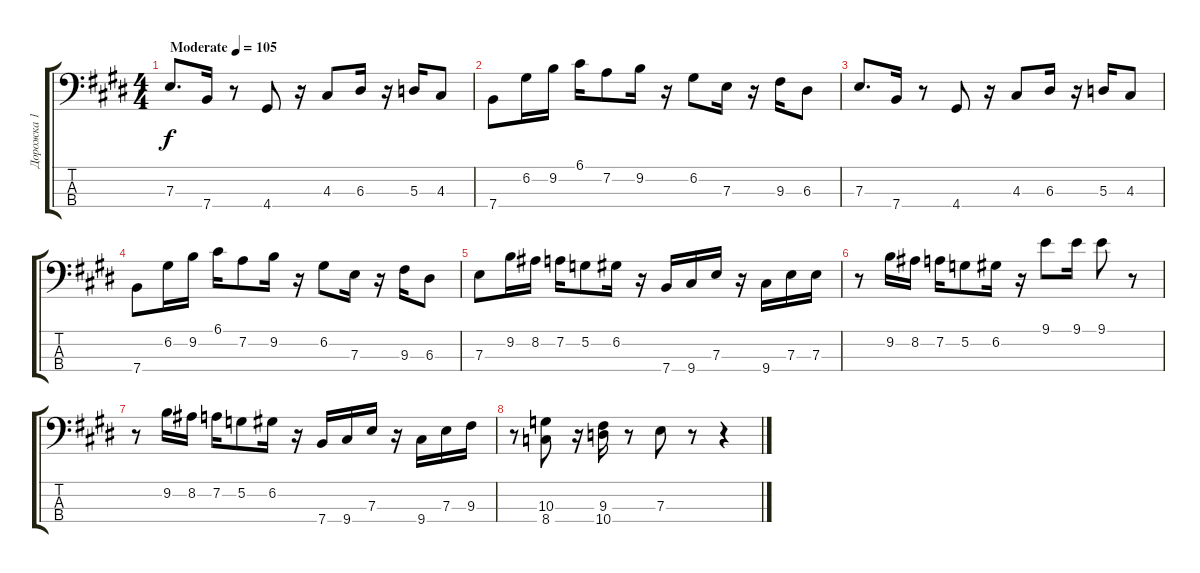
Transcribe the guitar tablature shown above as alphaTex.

\track ("Дорожка 1" "Дорожка 1") {instrument fretlessbass}
\staff {score tabs}
\tuning (G2 D2 A1 E1) {hide}
\ts (4 4)
\tempo (105 "Moderate")
\clef f4
\ks e
7.3.8{d dy f instrument fretlessbass} 7.4.16 r.8 4.4.8 r.16 4.3.8 6.3.16 r.16 5.3.16 4.3.8 |
7.4.8 6.2.16 9.2.16 6.1.16 7.2.8 9.2.16 r.16 6.2.8 7.3.16 r.16 9.3.16 6.3.8 |
7.3.8{d} 7.4.16 r.8 4.4.8 r.16 4.3.8 6.3.16 r.16 5.3.16 4.3.8 |
7.4.8 6.2.16 9.2.16 6.1.16 7.2.8 9.2.16 r.16 6.2.8 7.3.16 r.16 9.3.16 6.3.8 |
7.3.8 9.2.16 8.2.16 7.2.16 5.2.8 6.2.16 r.16 7.4.16 9.4.16 7.3.16 r.16 9.4.16 7.3.16 7.3.16 |
r.8 9.2.16 8.2.16 7.2.16 5.2.8 6.2.16 r.16 9.1.8 9.1.16 9.1.8 r.8 |
r.8 9.2.16 8.2.16 7.2.16 5.2.8 6.2.16 r.16 7.4.16 9.4.16 7.3.16 r.16 9.4.16 7.3.16 9.3.16 |
r.8 (10.3 8.4).8 r.16 (9.3 10.4).16 r.8 7.3.8 r.8 r.4
